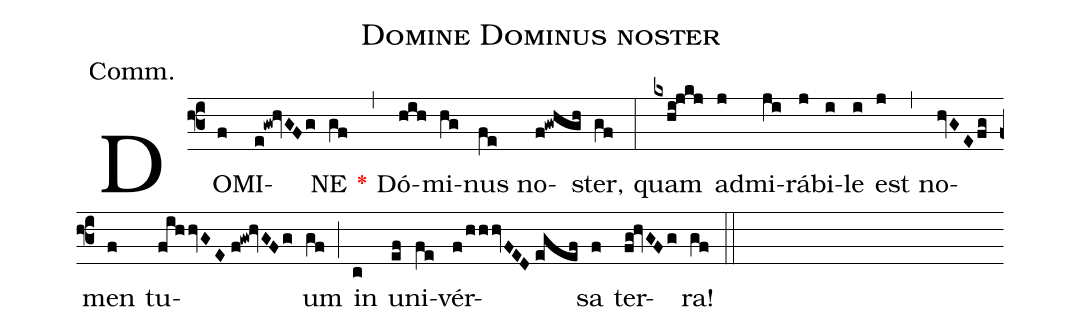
name:Domine Dominus noster;
annotation:Comm.;
mode:II.;
office-part:Communion;
%%
(f3) DO(f)MI(e!gw!hvGFg)NE(gf) <v>\red{*}</v>(,) Dó(hih)mi(hg)nus(fe) no(f!gwhgh)ster,(gf) (:) quam(kxhi!jkj) ad(j)mi(ji)rá(j)bi(i)le(i) est(j) (,) no(hvGEfg)men(f) tu(fihhvGE//f!gw!hvGFg)um(gf) (;) in(c) u(ef)ni(fe)vér(f/hhhvFED//egef)sa(f) ter(fg!hvGFg)ra!(gf) (::)
